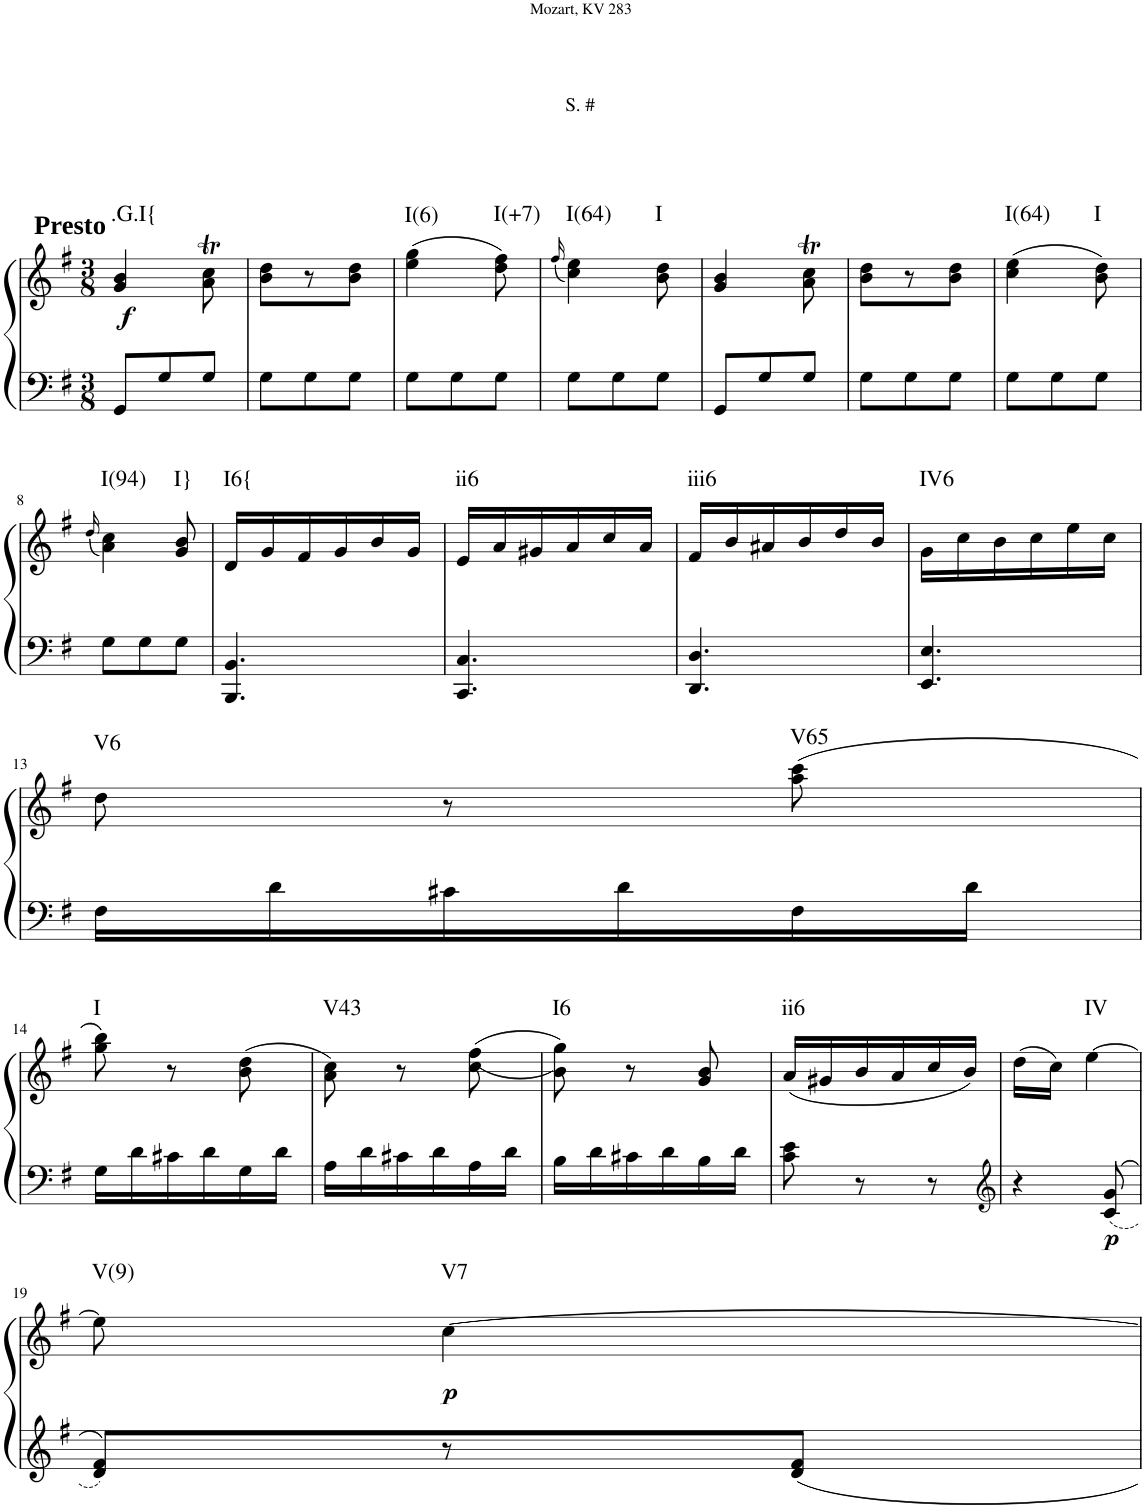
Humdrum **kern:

**kern	**kern	**dynam	**harte
*part1	*part1	*part1	*part1
*staff2	*staff1	*staff1/2	*
*I"Klavier linke Hand	*	*	*
*clefF4	*clefG2	*	*
*k[f#]	*k[f#]	*	*
*M3/8	*M3/8	*	*
=1	=1	=1	=1
!	!LO:TX:a:B:t=Presto	!	!
!	!	!LO:DY:b	!LO:H:kt=.G.I{
8GG/L	4g/ 4b/	f	N
8G/	.	.	.
8G/J	8a\T 8cc\T	.	.
=2	=2	=2	=2
8G\L	8b\ 8dd\L	.	.
8G\	8r	.	.
8G\J	8b\ 8dd\J	.	.
=3	=3	=3	=3
!	!	!	!LO:H:kt=I(6)
8G\L	(4ee\ 4gg\	.	N
8G\	.	.	.
!	!	!	!LO:H:kt=I(+7)
8G\J	8dd\ 8ff#\)	.	N
=4	=4	=4	=4
.	(16qff#/	.	.
!	!	!	!LO:H:kt=I(64)
8G\L	4cc\ 4ee\)	.	N
8G\	.	.	.
!	!	!	!LO:H:kt=I
8G\J	8b\ 8dd\	.	N
=5	=5	=5	=5
8GG/L	4g/ 4b/	.	.
8G/	.	.	.
8G/J	8a\T 8cc\T	.	.
=6	=6	=6	=6
8G\L	8b\ 8dd\L	.	.
8G\	8r	.	.
8G\J	8b\ 8dd\J	.	.
=7	=7	=7	=7
!	!	!	!LO:H:kt=I(64)
8G\L	(4cc\ 4ee\	.	N
8G\	.	.	.
!	!	!	!LO:H:kt=I
8G\J	8b\ 8dd\)	.	N
!!LO:LB:g=z
=8	=8	=8	=8
.	(16qdd/	.	.
!	!	!	!LO:H:kt=I(94)
8G\L	4a\ 4cc\)	.	N
8G\	.	.	.
!	!	!	!LO:H:kt=I}
8G\J	8g/ 8b/	.	N
=9	=9	=9	=9
!	!	!	!LO:H:kt=I6{
4.BBB/ 4.BB/	16d/LL	.	N
.	16g/	.	.
.	16f#/	.	.
.	16g/	.	.
.	16b/	.	.
.	16g/JJ	.	.
=10	=10	=10	=10
!	!	!	!LO:H:kt=ii6
4.CC/ 4.C/	16e/LL	.	N
.	16a/	.	.
.	16g#X/	.	.
.	16a/	.	.
.	16cc/	.	.
.	16a/JJ	.	.
=11	=11	=11	=11
!	!	!	!LO:H:kt=iii6
4.DD/ 4.D/	16f#/LL	.	N
.	16b/	.	.
.	16a#X/	.	.
.	16b/	.	.
.	16dd/	.	.
.	16b/JJ	.	.
=12	=12	=12	=12
!	!	!	!LO:H:kt=IV6
4.EE/ 4.E/	16g\LL	.	N
.	16cc\	.	.
.	16b\	.	.
.	16cc\	.	.
.	16ee\	.	.
.	16cc\JJ	.	.
!!LO:LB:g=z
=13	=13	=13	=13
!	!	!	!LO:H:kt=V6
16F#\LL	8dd\	.	N
16d\	.	.	.
16c#X\	8r	.	.
16d\	.	.	.
!	!	!	!LO:H:kt=V65
16F#\	(8aa\ 8ccc\	.	N
16d\JJ	.	.	.
!!LO:LB:g=z
=14	=14	=14	=14
!	!	!	!LO:H:kt=I
16G\LL	8gg\ 8bb\)	.	N
16d\	.	.	.
16c#X\	8r	.	.
16d\	.	.	.
16G\	(8b\ 8dd\	.	.
16d\JJ	.	.	.
=15	=15	=15	=15
!	!	!	!LO:H:kt=V43
16A\LL	8a\ 8cc\)	.	N
16d\	.	.	.
16c#X\	8r	.	.
16d\	.	.	.
16A\	(<(8cc\ 8ff#\	.	.
16d\JJ	.	.	.
=16	=16	=16	=16
!	!	!	!LO:H:kt=I6
16B\LL	8b\ 8gg\))	.	N
16d\	.	.	.
16c#X\	8r	.	.
16d\	.	.	.
16B\	8g/ 8b/	.	.
16d\JJ	.	.	.
=17	=17	=17	=17
!	!	!	!LO:H:kt=ii6
8c\ 8e\	(16a/LL	.	N
.	16g#X/	.	.
8r	16b/	.	.
.	16a/	.	.
8r	16cc/	.	.
.	16b/JJ)	.	.
=18	=18	=18	=18
*clefG2	*	*	*
4r	(16dd\LL	.	.
.	16cc\JJ)	.	.
!	!	!	!LO:H:kt=IV
.	[4ee\	.	N
!	!	!LO:DY:b=2	!
8c/ 8g/	.	p	.
!!LO:LB:g=z
=19	=19	=19	=19
!	!	!	!LO:H:kt=V(9)
8d/ 8f#/L	8ee\]	.	N
!	!	!LO:DY:b	!LO:H:kt=V7
8r	[4cc\	p	N
8d/ 8f#/J	.	.	.
=	=	=	=
*-	*-	*-	*-
